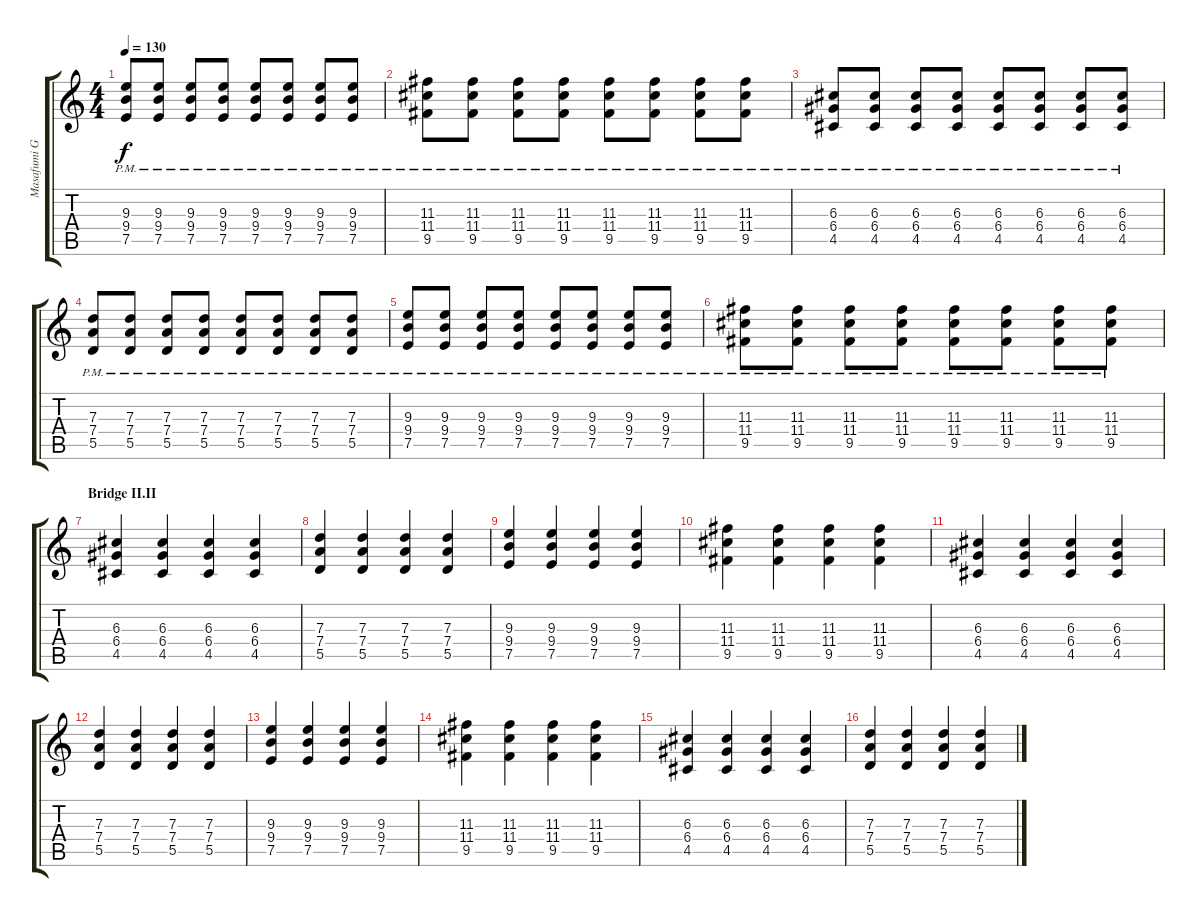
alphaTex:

\track ("Masafumi Gotou (Guitar)" "Masafumi G") {instrument overdrivenguitar}
\staff {score tabs}
\tuning (E4 B3 G3 D3 A2 E2) {hide}
\ts (4 4)
\tempo 130
\clef g2
\ks c
(9.3{pm} 9.4{pm} 7.5{pm}).8{dy f} (9.3{pm} 9.4{pm} 7.5{pm}).8 (9.3{pm} 9.4{pm} 7.5{pm}).8 (9.3{pm} 9.4{pm} 7.5{pm}).8 (9.3{pm} 9.4{pm} 7.5{pm}).8 (9.3{pm} 9.4{pm} 7.5{pm}).8 (9.3{pm} 9.4{pm} 7.5{pm}).8 (9.3{pm} 9.4 7.5{pm}).8 |
(11.3{pm} 11.4{pm} 9.5{pm}).8 (11.3{pm} 11.4{pm} 9.5{pm}).8 (11.3{pm} 11.4{pm} 9.5{pm}).8 (11.3{pm} 11.4{pm} 9.5{pm}).8 (11.3{pm} 11.4{pm} 9.5{pm}).8 (11.3{pm} 11.4{pm} 9.5{pm}).8 (11.3{pm} 11.4{pm} 9.5{pm}).8 (11.3{pm} 11.4{pm} 9.5{pm}).8 |
(6.3{pm} 6.4{pm} 4.5{pm}).8 (6.3{pm} 6.4{pm} 4.5{pm}).8 (6.3{pm} 6.4{pm} 4.5{pm}).8 (6.3{pm} 6.4{pm} 4.5{pm}).8 (6.3{pm} 6.4{pm} 4.5{pm}).8 (6.3{pm} 6.4{pm} 4.5{pm}).8 (6.3{pm} 6.4{pm} 4.5{pm}).8 (6.3{pm} 6.4{pm} 4.5{pm}).8 |
(7.3{pm} 7.4{pm} 5.5{pm}).8 (7.3{pm} 7.4{pm} 5.5{pm}).8 (7.3{pm} 7.4{pm} 5.5{pm}).8 (7.3{pm} 7.4{pm} 5.5{pm}).8 (7.3{pm} 7.4{pm} 5.5{pm}).8 (7.3{pm} 7.4{pm} 5.5{pm}).8 (7.3{pm} 7.4{pm} 5.5{pm}).8 (7.3{pm} 7.4{pm} 5.5{pm}).8 |
(9.3{pm} 9.4{pm} 7.5{pm}).8 (9.3{pm} 9.4{pm} 7.5{pm}).8 (9.3{pm} 9.4{pm} 7.5{pm}).8 (9.3{pm} 9.4{pm} 7.5{pm}).8 (9.3{pm} 9.4{pm} 7.5{pm}).8 (9.3{pm} 9.4{pm} 7.5{pm}).8 (9.3{pm} 9.4{pm} 7.5{pm}).8 (9.3{pm} 9.4 7.5{pm}).8 |
(11.3{pm} 11.4{pm} 9.5{pm}).8 (11.3{pm} 11.4{pm} 9.5{pm}).8 (11.3{pm} 11.4{pm} 9.5{pm}).8 (11.3{pm} 11.4{pm} 9.5{pm}).8 (11.3{pm} 11.4{pm} 9.5{pm}).8 (11.3{pm} 11.4{pm} 9.5{pm}).8 (11.3{pm} 11.4{pm} 9.5{pm}).8 (11.3{pm} 11.4{pm} 9.5{pm}).8 |
\section ("" "Bridge II.II")
(6.3 6.4 4.5).4{volume 12} (6.3 6.4 4.5).4 (6.3 6.4 4.5).4 (6.3 6.4 4.5).4 |
(7.3 7.4 5.5).4 (7.3 7.4 5.5).4 (7.3 7.4 5.5).4 (7.3 7.4 5.5).4 |
(9.3 9.4 7.5).4 (9.3 9.4 7.5).4 (9.3 9.4 7.5).4 (9.3 9.4 7.5).4 |
(11.3 11.4 9.5).4 (11.3 11.4 9.5).4 (11.3 11.4 9.5).4 (11.3 11.4 9.5).4 |
(6.3 6.4 4.5).4 (6.3 6.4 4.5).4 (6.3 6.4 4.5).4 (6.3 6.4 4.5).4 |
(7.3 7.4 5.5).4 (7.3 7.4 5.5).4 (7.3 7.4 5.5).4 (7.3 7.4 5.5).4 |
(9.3 9.4 7.5).4 (9.3 9.4 7.5).4 (9.3 9.4 7.5).4 (9.3 9.4 7.5).4 |
(11.3 11.4 9.5).4 (11.3 11.4 9.5).4 (11.3 11.4 9.5).4 (11.3 11.4 9.5).4 |
(6.3 6.4 4.5).4 (6.3 6.4 4.5).4 (6.3 6.4 4.5).4 (6.3 6.4 4.5).4 |
(7.3 7.4 5.5).4 (7.3 7.4 5.5).4 (7.3 7.4 5.5).4 (7.3 7.4 5.5).4
